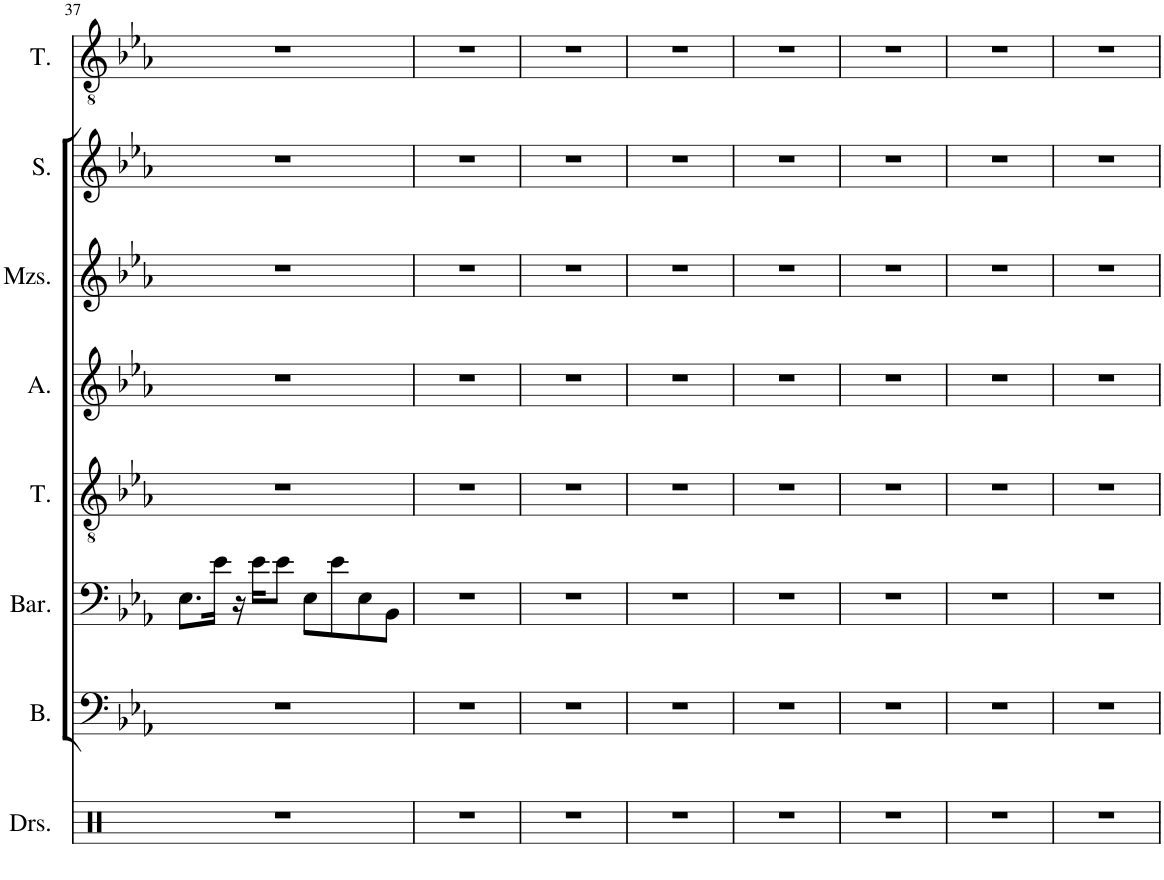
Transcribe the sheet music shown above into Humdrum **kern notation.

**kern	**kern	**kern	**kern	**kern	**kern	**kern	**kern
*part8	*part7	*part6	*part5	*part4	*part3	*part2	*part1
*staff8	*staff7	*staff6	*staff5	*staff4	*staff3	*staff2	*staff1
*I"Drumset	*I"Bass	*I"Baritone	*I"Tenor	*I"Alto	*I"Mezzo-soprano	*I"Soprano	*I"Tenor
*I'Drs.	*I'B.	*I'Bar.	*I'T.	*I'A.	*I'Mzs.	*I'S.	*I'T.
!!LO:PB:g=z
*clefX	*clefF4	*clefF4	*clefGv2	*clefG2	*clefG2	*clefG2	*clefGv2
*k[]	*k[b-e-a-]	*k[b-e-a-]	*k[b-e-a-]	*k[b-e-a-]	*k[b-e-a-]	*k[b-e-a-]	*k[b-e-a-]
*M4/4	*M4/4	*M4/4	*M4/4	*M4/4	*M4/4	*M4/4	*M4/4
=37	=37	=37	=37	=37	=37	=37	=37
1r	1r	8.E-\L	1r	1r	1r	1r	1r
.	.	16e-\Jk	.	.	.	.	.
.	.	16r	.	.	.	.	.
.	.	16e-\KL	.	.	.	.	.
.	.	8e-\J	.	.	.	.	.
.	.	8E-\L	.	.	.	.	.
.	.	8e-\	.	.	.	.	.
.	.	8E-\	.	.	.	.	.
.	.	8BB-\J	.	.	.	.	.
=38	=38	=38	=38	=38	=38	=38	=38
1r	1r	1r	1r	1r	1r	1r	1r
=39	=39	=39	=39	=39	=39	=39	=39
1r	1r	1r	1r	1r	1r	1r	1r
=40	=40	=40	=40	=40	=40	=40	=40
1r	1r	1r	1r	1r	1r	1r	1r
=41	=41	=41	=41	=41	=41	=41	=41
1r	1r	1r	1r	1r	1r	1r	1r
=42	=42	=42	=42	=42	=42	=42	=42
1r	1r	1r	1r	1r	1r	1r	1r
=43	=43	=43	=43	=43	=43	=43	=43
1r	1r	1r	1r	1r	1r	1r	1r
=44	=44	=44	=44	=44	=44	=44	=44
1r	1r	1r	1r	1r	1r	1r	1r
=	=	=	=	=	=	=	=
*-	*-	*-	*-	*-	*-	*-	*-
